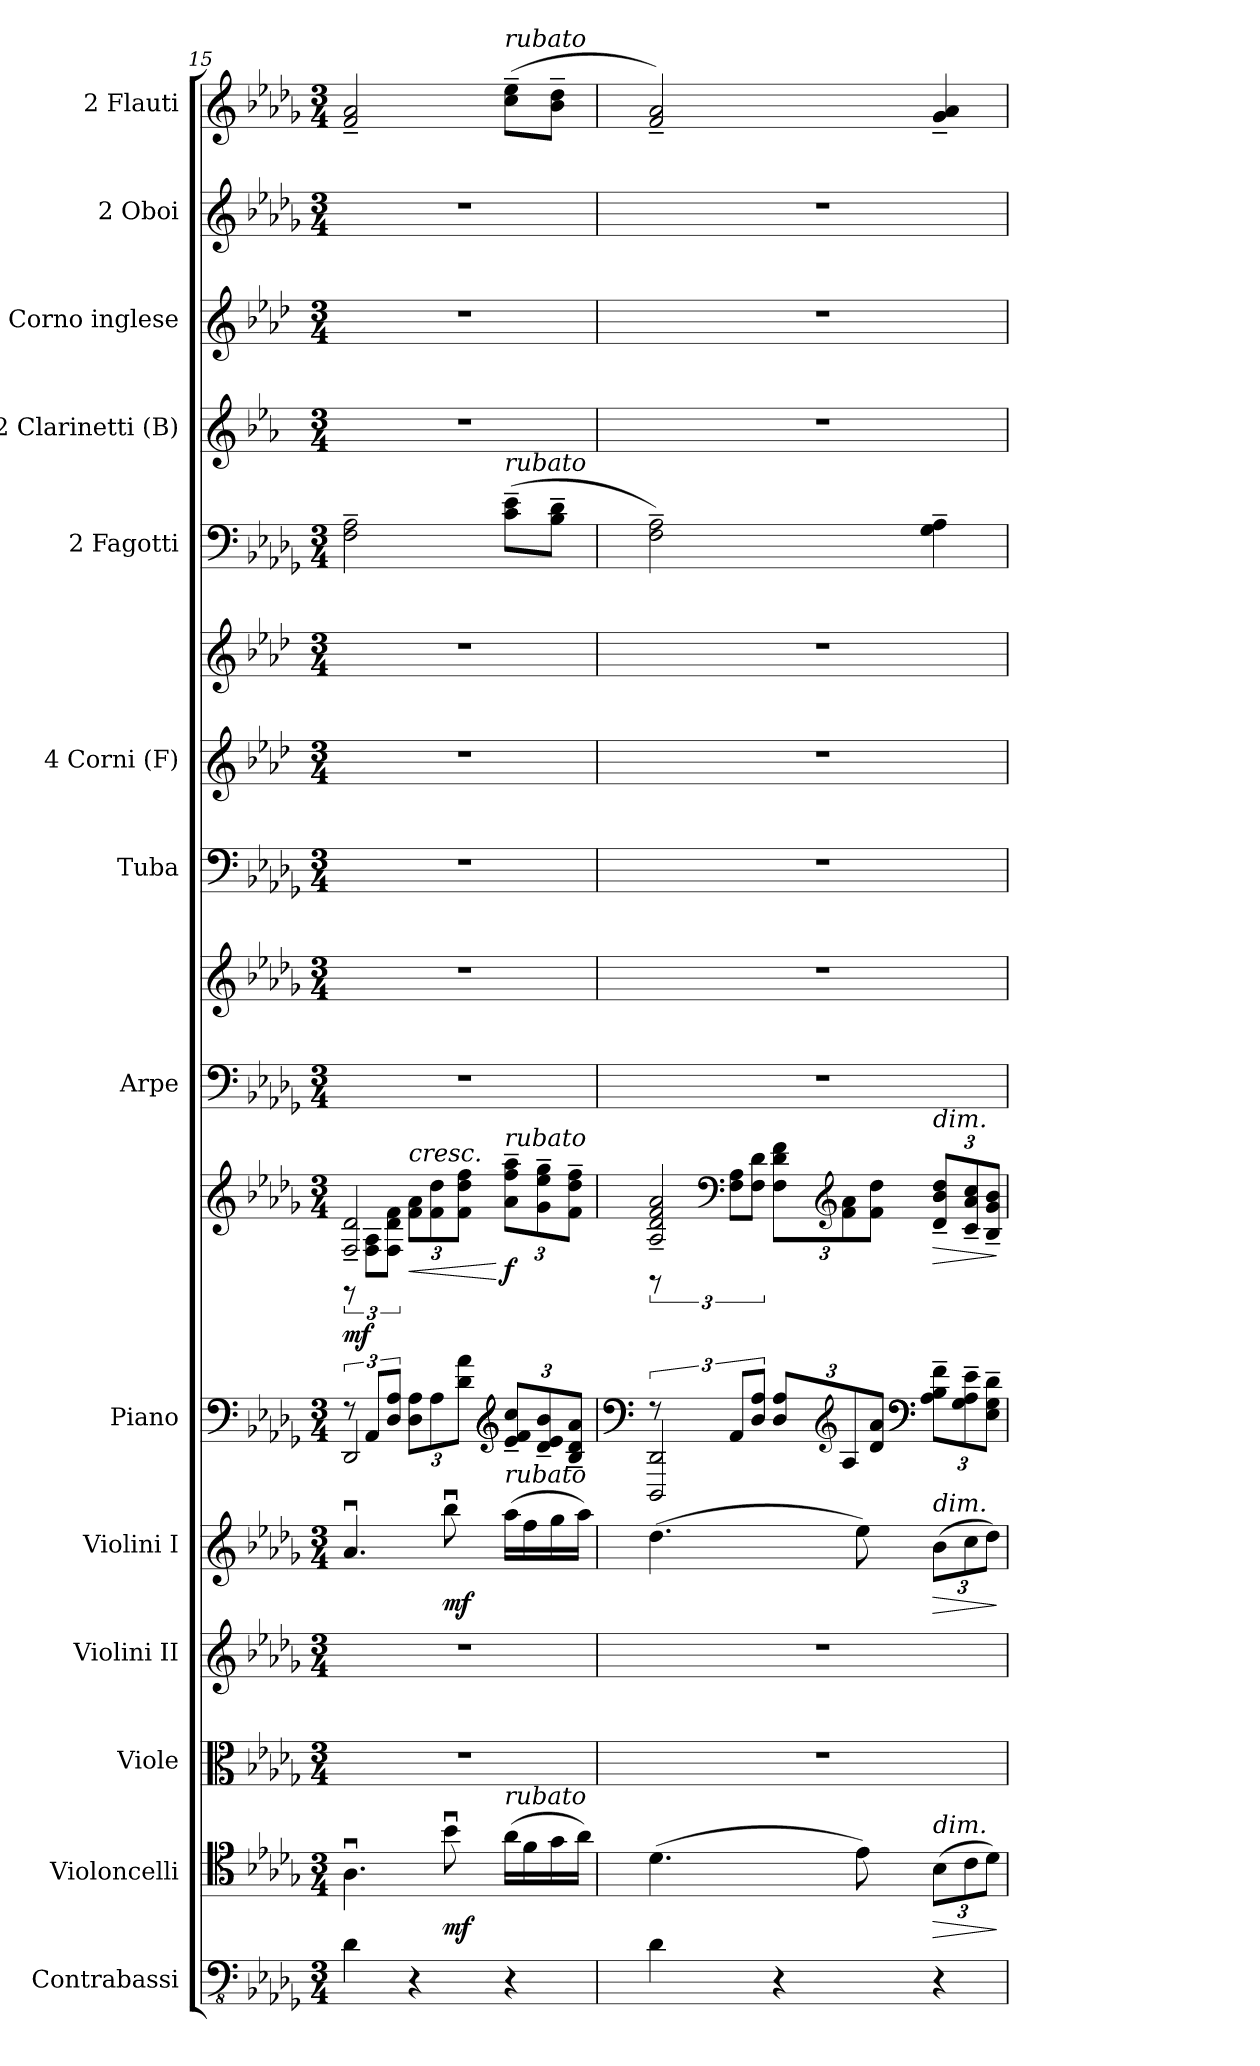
**kern	**kern	**dynam	**kern	**kern	**kern	**dynam	**kern	**kern	**dynam	**kern	**kern	**kern	**kern	**kern	**kern	**kern	**kern	**kern	**kern
*part14	*part13	*part13	*part12	*part11	*part10	*part10	*part9	*part9	*part9	*part8	*part8	*part7	*part6	*part6	*part5	*part4	*part3	*part2	*part1
*staff17	*staff16	*staff16	*staff15	*staff14	*staff13	*staff13	*staff12	*staff11	*staff11/12	*staff10	*staff9	*staff8	*staff7	*staff6	*staff5	*staff4	*staff3	*staff2	*staff1
*I"Contrabassi	*I"Violoncelli	*	*I"Viole	*I"Violini II	*I"Violini I	*	*I"Piano	*	*	*I"[2] Arpe	*	*I"Tuba	*I"4 Corni (F)	*	*I"2 Fagotti	*I"2 Clarinetti (B)	*I"Corno inglese	*I"2 Oboi	*I"2 Flauti
*I'Cb.	*I'Vc.	*	*	*I'Vln. II	*I'Vln. I	*	*I'Piano	*	*	*I'Arpe	*	*I'Tuba	*I'Cor.	*	*I'Fag.	*I'Cl.	*I'C. ingl.	*I'Ob.	*I'Fl.
*clefFv4	*clefC4	*	*clefC3	*clefG2	*clefG2	*	*clefF4	*clefG2	*	*clefF4	*clefG2	*clefF4	*clefG2	*clefG2	*clefF4	*clefG2	*clefG2	*clefG2	*clefG2
*ITrd7c12	*	*	*	*	*	*	*	*	*	*	*	*	*ITrd4c7	*ITrd4c7	*	*ITrd1c2	*ITrd4c7	*	*
*k[b-e-a-d-g-]	*k[b-e-a-d-g-]	*	*k[b-e-a-d-g-]	*k[b-e-a-d-g-]	*k[b-e-a-d-g-]	*	*k[b-e-a-d-g-]	*k[b-e-a-d-g-]	*	*k[b-e-a-d-g-]	*k[b-e-a-d-g-]	*k[b-e-a-d-g-]	*k[b-e-a-d-g-]	*k[b-e-a-d-g-]	*k[b-e-a-d-g-]	*k[b-e-a-d-g-]	*k[b-e-a-d-g-]	*k[b-e-a-d-g-]	*k[b-e-a-d-g-]
*M3/4	*M3/4	*	*M3/4	*M3/4	*M3/4	*	*M3/4	*M3/4	*	*M3/4	*M3/4	*M3/4	*M3/4	*M3/4	*M3/4	*M3/4	*M3/4	*M3/4	*M3/4
=15	=15	=15	=15	=15	=15	=15	=15	=15	=15	=15	=15	=15	=15	=15	=15	=15	=15	=15	=15
*	*	*	*	*	*	*	*^	*^	*	*	*	*	*	*	*	*	*	*	*
!	!	!	!	!	!	!	!	!	!	!	!LO:DY:b	!	!	!	!	!	!	!	!	!	!
4DD-\	4.A-u\	.	2.r	2.r	4.a-u/	.	12rF	2DD-/	12rEE	2F/~ 2d-/~	mf	2.r	2.r	2.r	2.r	2.r	2F\~ 2A-\~	2.r	2.r	2.r	2f/~ 2a-/~
.	.	.	.	.	.	.	12AA-/L	.	12F\ 12A-\L	.	.	.	.	.	.	.	.	.	.	.	.
.	.	.	.	.	.	.	12D-/ 12A-/J	.	12F\ 12d-\ 12f\J	.	.	.	.	.	.	.	.	.	.	.	.
*	*	*	*	*	*	*	*Xbrackettup	*	*Xbrackettup	*	*	*	*	*	*	*	*	*	*	*	*
!	!	!	!	!	!	!	!	!	!LO:TX:a:i:t=cresc.	!	!	!	!	!	!	!	!	!	!	!	!
!	!	!	!	!	!	!	!	!	!	!	!LO:HP:b	!	!	!	!	!	!	!	!	!	!
4r	.	.	.	.	.	.	12D-\ 12A-\L	.	12f\ 12a-\L	.	<	.	.	.	.	.	.	.	.	.	.
.	.	.	.	.	.	.	12A-\	.	12f\ 12dd-\	.	.	.	.	.	.	.	.	.	.	.	.
!	!	!LO:DY:b	!	!	!	!LO:DY:b	!	!	!	!	!	!	!	!	!	!	!	!	!	!	!
.	8b-u\	mf	.	.	8bb-u\	mf	.	.	.	.	.	.	.	.	.	.	.	.	.	.	.
.	.	.	.	.	.	.	12d-\ 12a-\J	.	12f\ 12dd-\ 12ff\J	.	.	.	.	.	.	.	.	.	.	.	.
*	*	*	*	*	*	*	*clefG2	*	*	*	*	*	*	*	*	*	*	*	*	*	*
!	!	!	!	!	!	!	!	!	!	!	!	!	!	!	!	!	!	!	!	!	!LO:TX:a:i:t=rubato
!	!	!	!	!	!	!	!	!	!	!	!	!	!	!	!	!	!LO:TX:a:i:t=rubato	!	!	!	!
!	!	!	!	!	!	!	!	!	!LO:TX:a:i:t=rubato	!	!	!	!	!	!	!	!	!	!	!	!
!	!	!	!	!	!LO:TX:a:i:t=rubato	!	!	!	!	!	!	!	!	!	!	!	!	!	!	!	!
!	!LO:TX:a:i:t=rubato	!	!	!	!	!	!	!	!	!	!	!	!	!	!	!	!	!	!	!	!
!	!	!	!	!	!	!	!	!	!	!	!LO:DY:n=1:b	!	!	!	!	!	!	!	!	!	!
4r	(16a-\LL	.	.	.	(16aa-\LL	.	12e-/~ 12f/~ 12cc/~L	4ryy	12a-\~ 12ff\~ 12aa-\~L	4ryy	[ f	.	.	.	.	.	(8c\~ 8e-\~L	.	.	.	(8cc\~ 8ee-\~L
.	16f\	.	.	.	16ff\	.	.	.	.	.	.	.	.	.	.	.	.	.	.	.	.
.	.	.	.	.	.	.	12d-/~ 12e-/~ 12b-/~	.	12g-\~ 12ee-\~ 12gg-\~	.	.	.	.	.	.	.	.	.	.	.	.
.	16g-\	.	.	.	16gg-\	.	.	.	.	.	.	.	.	.	.	.	8B-\~ 8d-\~J	.	.	.	8b-\~ 8dd-\~J
.	.	.	.	.	.	.	12B-/~ 12d-/~ 12a-/~J	.	12f\~ 12dd-\~ 12ff\~J	.	.	.	.	.	.	.	.	.	.	.	.
.	16a-\JJ)	.	.	.	16aa-\JJ)	.	.	.	.	.	.	.	.	.	.	.	.	.	.	.	.
=16	=16	=16	=16	=16	=16	=16	=16	=16	=16	=16	=16	=16	=16	=16	=16	=16	=16	=16	=16	=16	=16
*	*	*	*	*	*	*	*clefF4	*	*	*	*	*	*	*	*	*	*	*	*	*	*
*	*	*	*	*	*	*	*brackettup	*	*brackettup	*	*	*	*	*	*	*	*	*	*	*	*
4DD-\	(4.d-\	.	2.r	2.r	(4.dd-\	.	12rF	2DDD-/ 2DD-/	12rGG	2A-/~ 2d-/~ 2f/~ 2a-/~	.	2.r	2.r	2.r	2.r	2.r	2F\~ 2A-\~)	2.r	2.r	2.r	2f/~ 2a-/~)
*	*	*	*	*	*	*	*	*	*clefF4	*	*	*	*	*	*	*	*	*	*	*	*
.	.	.	.	.	.	.	12AA-/L	.	12F\ 12A-\L	.	.	.	.	.	.	.	.	.	.	.	.
.	.	.	.	.	.	.	12D-/ 12A-/J	.	12F\ 12d-\J	.	.	.	.	.	.	.	.	.	.	.	.
*	*	*	*	*	*	*	*Xbrackettup	*	*Xbrackettup	*	*	*	*	*	*	*	*	*	*	*	*
4r	.	.	.	.	.	.	12D-/ 12A-/L	.	12F\ 12d-\ 12f\L	.	.	.	.	.	.	.	.	.	.	.	.
*	*	*	*	*	*	*	*clefG2	*	*clefG2	*	*	*	*	*	*	*	*	*	*	*	*
.	.	.	.	.	.	.	12A-/	.	12f\ 12a-\	.	.	.	.	.	.	.	.	.	.	.	.
.	8e-\)	.	.	.	8ee-\)	.	.	.	.	.	.	.	.	.	.	.	.	.	.	.	.
.	.	.	.	.	.	.	12d-/ 12a-/J	.	12f\ 12dd-\J	.	.	.	.	.	.	.	.	.	.	.	.
*	*	*	*	*	*	*	*clefF4	*	*	*	*	*	*	*	*	*	*	*	*	*	*
*	*Xbrackettup	*	*	*	*	*	*	*	*	*	*	*	*	*	*	*	*	*	*	*	*
!	!	!LO:HP:b	!	!	!	!	!	!	!	!	!	!	!	!	!	!	!	!	!	!	!
*	*	*	*	*	*Xbrackettup	*	*	*	*	*	*	*	*	*	*	*	*	*	*	*	*
!	!	!	!	!	!	!	!	!	!LO:TX:a:i:t=dim.	!	!	!	!	!	!	!	!	!	!	!	!
!	!	!	!	!	!LO:TX:a:i:t=dim.	!	!	!	!	!	!	!	!	!	!	!	!	!	!	!	!
!	!LO:TX:a:i:t=dim.	!	!	!	!	!	!	!	!	!	!	!	!	!	!	!	!	!	!	!	!
!	!	!	!	!	!	!LO:HP:b	!	!	!	!	!LO:HP:b	!	!	!	!	!	!	!	!	!	!
4r	(12B-\L	>	.	.	(12b-\L	>	12A-\~ 12B-\~ 12f\~L	4ryy	12d-/~ 12b-/~ 12dd-/~L	4ryy	>	.	.	.	.	.	4G-\~ 4A-\~	.	.	.	4g-/~ 4a-/~
.	12c\	.	.	.	12cc\	.	12G-\~ 12A-\~ 12e-\~	.	12c/~ 12a-/~ 12cc/~	.	.	.	.	.	.	.	.	.	.	.	.
.	12d-\J)	.	.	.	12dd-\J)	.	12E-\~ 12G-\~ 12d-\~J	.	12B-/~ 12g-/~ 12b-/~J	.	.	.	.	.	.	.	.	.	.	.	.
*	*	*	*	*	*	*	*v	*v	*	*	*	*	*	*	*	*	*	*	*	*	*
*	*	*	*	*	*	*	*	*v	*v	*	*	*	*	*	*	*	*	*	*	*
.	.	]	.	.	.	]	.	.	]	.	.	.	.	.	.	.	.	.	.
=	=	=	=	=	=	=	=	=	=	=	=	=	=	=	=	=	=	=	=
*-	*-	*-	*-	*-	*-	*-	*-	*-	*-	*-	*-	*-	*-	*-	*-	*-	*-	*-	*-
